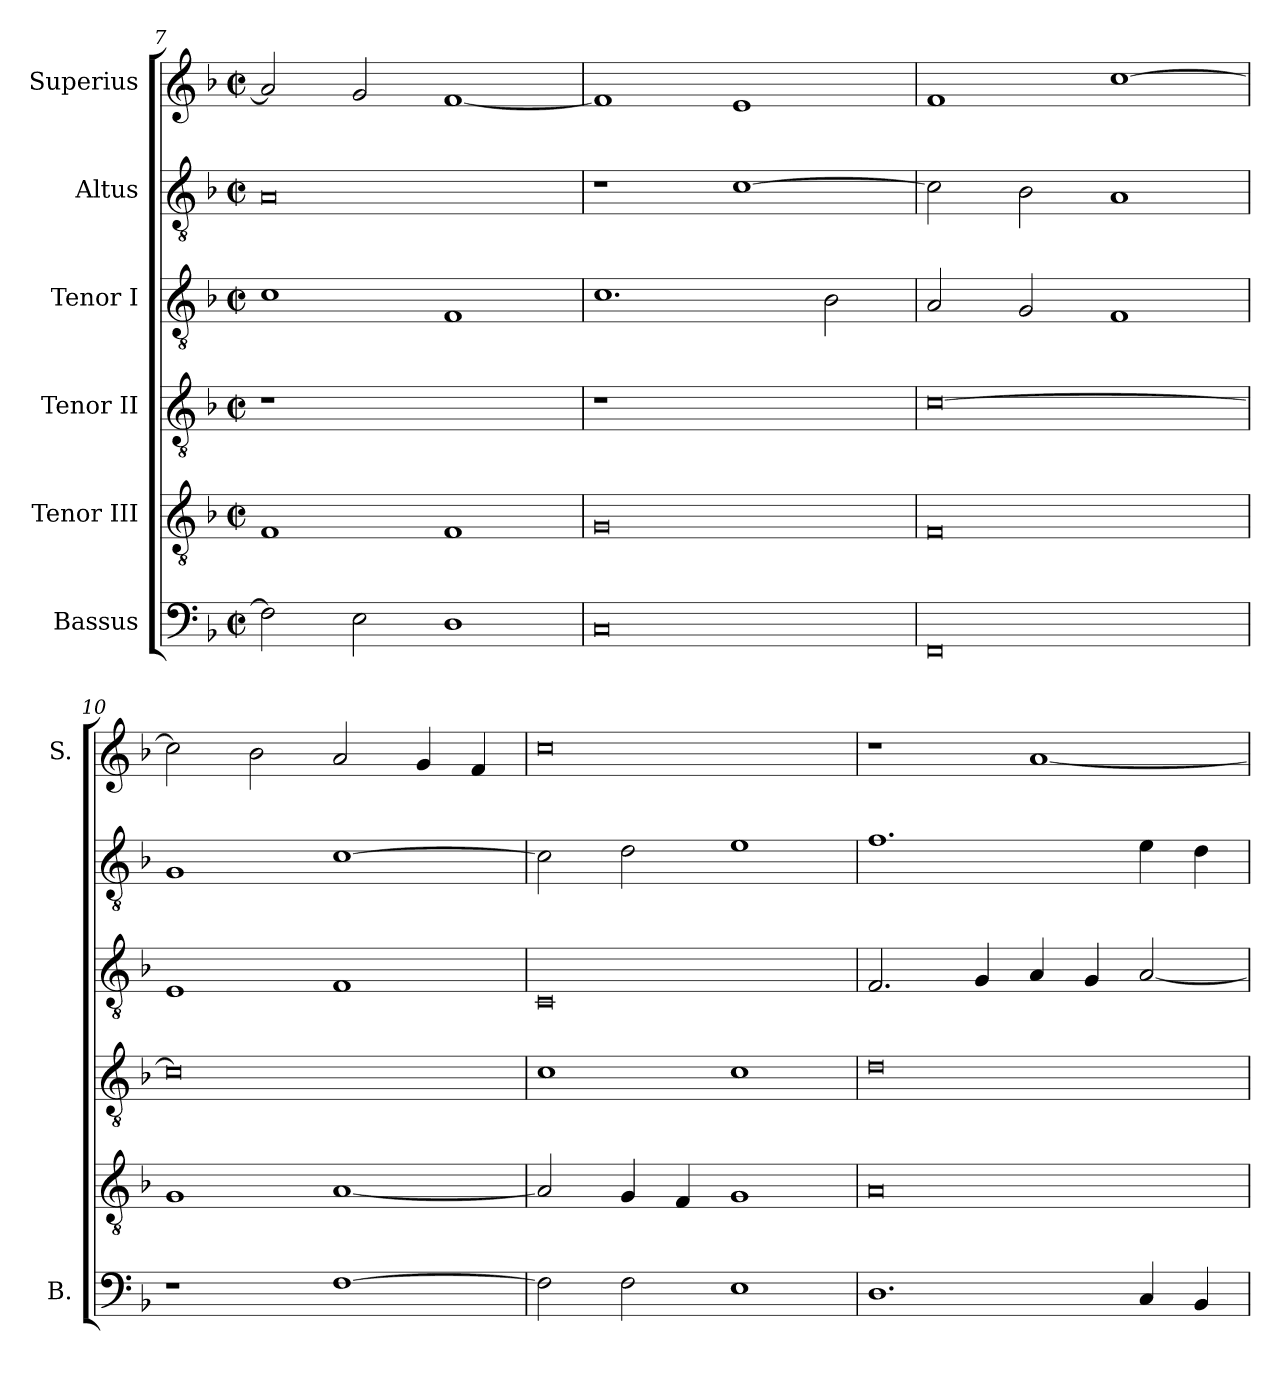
**kern	**kern	**kern	**kern	**kern	**kern
*part6	*part5	*part4	*part3	*part2	*part1
*staff6	*staff5	*staff4	*staff3	*staff2	*staff1
*I"Bassus	*I"Tenor III	*I"Tenor II	*I"Tenor I	*I"Altus	*I"Superius
*I'B.	*	*	*	*	*I'S.
*clefF4	*clefGv2	*clefGv2	*clefGv2	*clefGv2	*clefG2
*	*ITrd7c12	*ITrd7c12	*ITrd7c12	*ITrd7c12	*
*k[b-]	*k[b-]	*k[b-]	*k[b-]	*k[b-]	*k[b-]
*F:	*F:	*F:	*F:	*F:	*F:
*M2/2	*M2/2	*M2/2	*M2/2	*M2/2	*M2/2
*met(c|)	*met(c|)	*met(c|)	*met(c|)	*met(c|)	*met(c|)
=7	=7	=7	=7	=7	=7
!	!	!LO:N:vis=1	!	!	!
2Fi\]	1FFi	1r	1Ci	0AAi	2ai/]
2Ei\	.	.	.	.	2gi/
1Di	1FFi	1ryy	1FFi	.	[<1fi
=8	=8	=8	=8	=8	=8
!	!	!LO:N:vis=1	!	!	!
0Ci	0GGi	1r	1.Ci	1r	1fi]
.	.	1ryy	.	[>1Ci	1ei
.	.	.	2BB-i\	.	.
=9	=9	=9	=9	=9	=9
0FFi	0FFi	[>0Ci	2AAi/	2Ci\]	1fi
.	.	.	2GGi/	2BB-i\	.
.	.	.	1FFi	1AAi	[>1cci
=10	=10	=10	=10	=10	=10
1r	1GGi	0Ci]	1EEi	1GGi	2cci\]
.	.	.	.	.	2b-i\
[>1Fi	[<1AAi	.	1FFi	[>1Ci	2ai/
.	.	.	.	.	4gi/
.	.	.	.	.	4fi/
!!LO:PB:g=z
=11	=11	=11	=11	=11	=11
2Fi\]	2AAi/]	1Ci	0CCi	2Ci\]	0cci
2Fi\	4GGi/	.	.	2Di\	.
.	4FFi/	.	.	.	.
1Ei	1GGi	1Ci	.	1Ei	.
=12	=12	=12	=12	=12	=12
1.Di	0AAi	0Di	2.FFi/	1.Fi	1r
.	.	.	4GGi/	.	.
.	.	.	4AAi/	.	[<1ai
.	.	.	4GGi/	.	.
4Ci/	.	.	[<2AAi/	4Ei\	.
4BB-i/	.	.	.	4Di\	.
=	=	=	=	=	=
*-	*-	*-	*-	*-	*-
